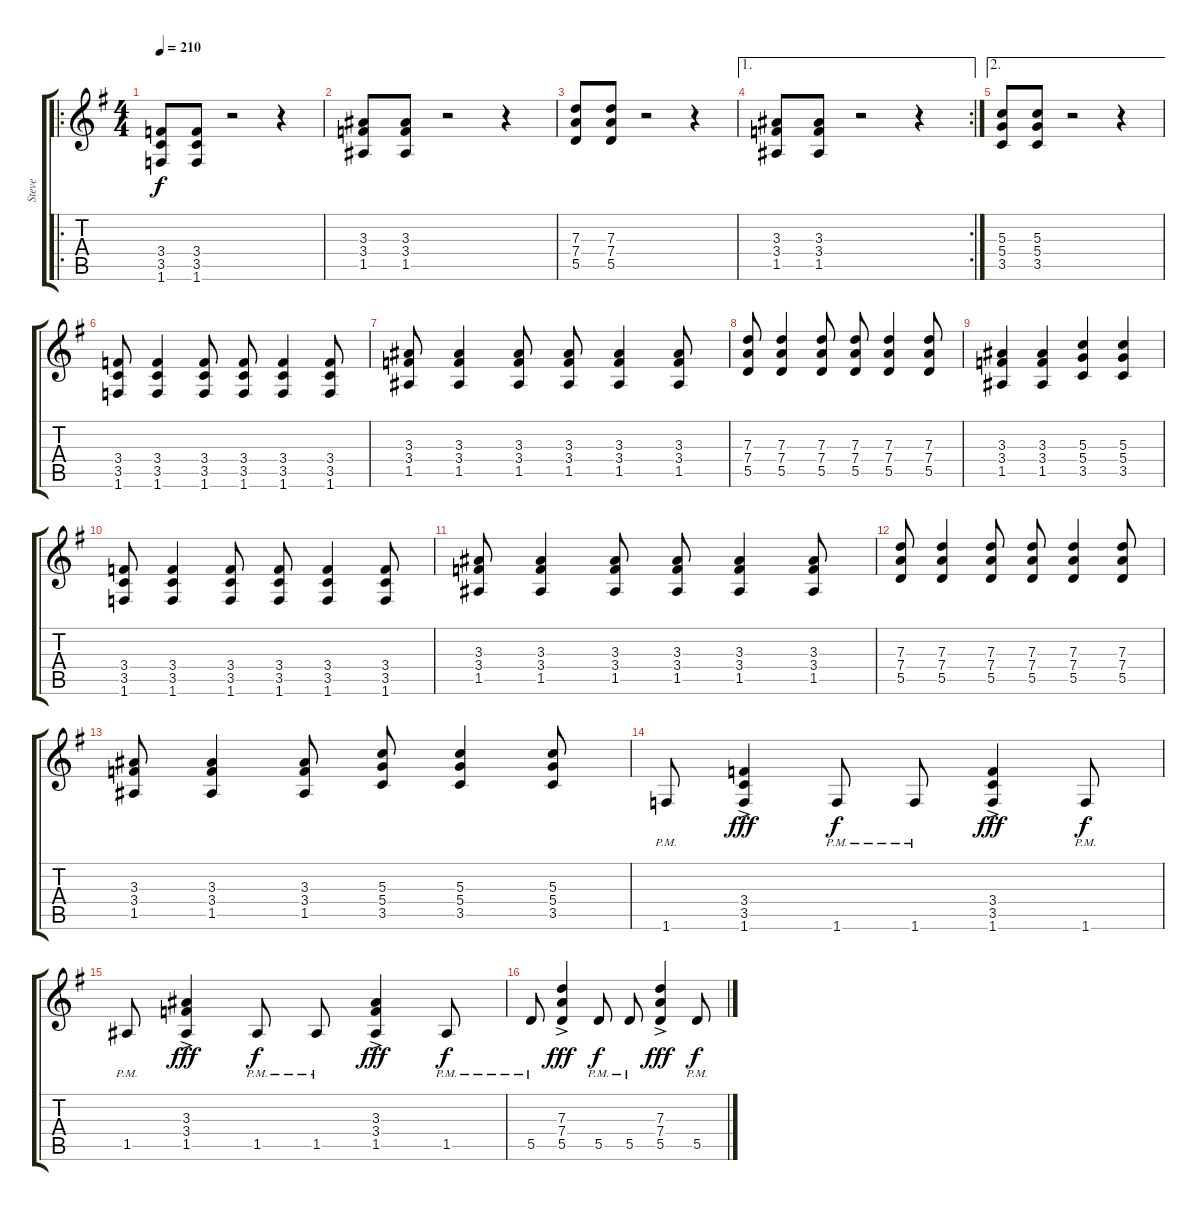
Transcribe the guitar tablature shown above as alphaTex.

\track ("Steve" "Steve") {instrument overdrivenguitar}
\staff {score tabs}
\tuning (E4 B3 G3 D3 A2 E2) {hide}
\ro
\ts (4 4)
\tempo 210
\clef g2
\ks g
(3.4 3.5 1.6).8{dy f} (3.4 3.5 1.6).8 r.2 r.4 |
(3.3 3.4 1.5).8 (3.3 3.4 1.5).8 r.2 r.4 |
(7.3 7.4 5.5).8 (7.3 7.4 5.5).8 r.2 r.4 |
\ae 1
\rc 2
(3.3 3.4 1.5).8 (3.3 3.4 1.5).8 r.2 r.4 |
\ae 2
(5.3 5.4 3.5).8 (5.3 5.4 3.5).8 r.2 r.4 |
(3.4 3.5 1.6).8 (3.4 3.5 1.6).4 (3.4 3.5 1.6).8 (3.4 3.5 1.6).8 (3.4 3.5 1.6).4 (3.4 3.5 1.6).8 |
(3.3 3.4 1.5).8 (3.3 3.4 1.5).4 (3.3 3.4 1.5).8 (3.3 3.4 1.5).8 (3.3 3.4 1.5).4 (3.3 3.4 1.5).8 |
(7.3 7.4 5.5).8 (7.3 7.4 5.5).4 (7.3 7.4 5.5).8 (7.3 7.4 5.5).8 (7.3 7.4 5.5).4 (7.3 7.4 5.5).8 |
(3.3 3.4 1.5).4 (3.3 3.4 1.5).4 (5.3 5.4 3.5).4 (5.3 5.4 3.5).4 |
(3.4 3.5 1.6).8 (3.4 3.5 1.6).4 (3.4 3.5 1.6).8 (3.4 3.5 1.6).8 (3.4 3.5 1.6).4 (3.4 3.5 1.6).8 |
(3.3 3.4 1.5).8 (3.3 3.4 1.5).4 (3.3 3.4 1.5).8 (3.3 3.4 1.5).8 (3.3 3.4 1.5).4 (3.3 3.4 1.5).8 |
(7.3 7.4 5.5).8 (7.3 7.4 5.5).4 (7.3 7.4 5.5).8 (7.3 7.4 5.5).8 (7.3 7.4 5.5).4 (7.3 7.4 5.5).8 |
(3.3 3.4 1.5).8 (3.3 3.4 1.5).4 (3.3 3.4 1.5).8 (5.3 5.4 3.5).8 (5.3 5.4 3.5).4 (5.3 5.4 3.5).8 |
1.6{pm}.8 (3.4 3.5 1.6{ac}).4{dy fff} 1.6{pm}.8{dy f} 1.6{pm}.8 (3.4 3.5 1.6{ac}).4{dy fff} 1.6{pm}.8{dy f} |
1.5{pm}.8 (3.3 3.4{ac} 1.5).4{dy fff} 1.5{pm}.8{dy f} 1.5{pm}.8 (3.3 3.4{ac} 1.5).4{dy fff} 1.5{pm}.8{dy f} |
5.5{pm}.8 (7.3 7.4{ac} 5.5).4{dy fff} 5.5{pm}.8{dy f} 5.5{pm}.8 (7.3 7.4{ac} 5.5).4{dy fff} 5.5{pm}.8{dy f}
